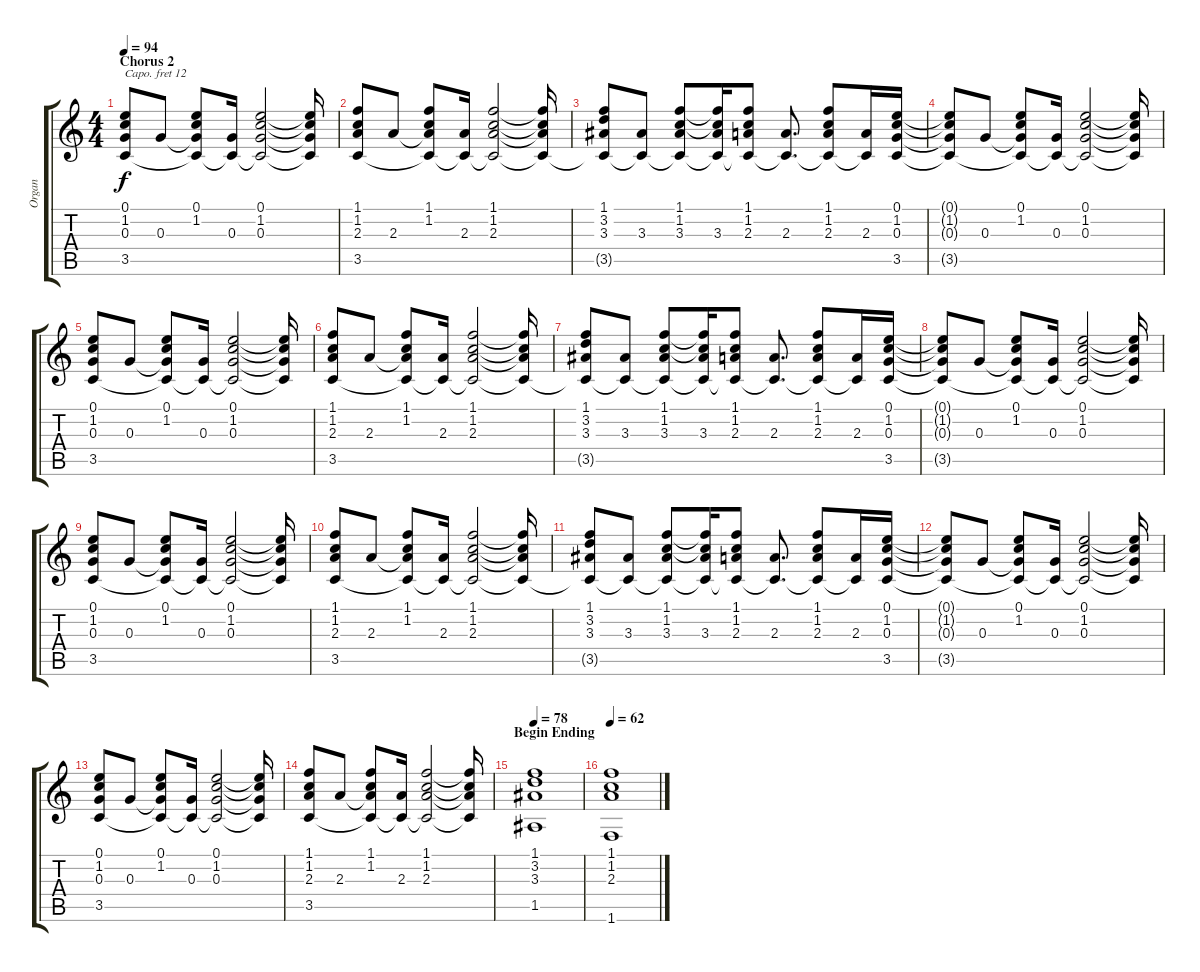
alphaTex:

\track ("Organ" "Organ") {instrument drawbarorgan}
\staff {score tabs}
\capo 12
\tuning (E4 B3 G3 D3 A2 E2) {hide}
\ts (4 4)
\section ("" "Chorus 2")
\tempo 94
\clef g2
\ks c
(0.1 1.2 0.3 3.5).8{dy f} 0.3.8 (0.1 1.2 0.3{t} 3.5{t}).8 (0.3 3.5{t}).16 (0.1 1.2 0.3 3.5{t}).2 (0.1{t} 1.2{t} 0.3{t} 3.5{t}).16 |
(1.1 1.2 2.3 3.5).8 2.3.8 (1.1 1.2 2.3{t} 3.5{t}).8 (2.3 3.5{t}).16 (1.1 1.2 2.3 3.5{t}).2 (1.1{t} 1.2{t} 2.3{t} 3.5{t}).16 |
(1.1 3.2 3.3 3.5{t}).8 (3.3 3.5{t}).8 (1.1 1.2 3.3 3.5{t}).8 (1.1{t} 1.2{t} 3.3 3.5{t}).16 (1.1 1.2 2.3 3.5{t}).8 (2.3 3.5{t}).8{d} (1.1 1.2 2.3 3.5{t}).8 (2.3 3.5{t}).16 (0.1 1.2 0.3 3.5).16 |
(0.1{t} 1.2{t} 0.3{t} 3.5{t}).8 0.3.8 (0.1 1.2 0.3{t} 3.5{t}).8 (0.3 3.5{t}).16 (0.1 1.2 0.3 3.5{t}).2 (0.1{t} 1.2{t} 0.3{t} 3.5{t}).16 |
(0.1 1.2 0.3 3.5).8 0.3.8 (0.1 1.2 0.3{t} 3.5{t}).8 (0.3 3.5{t}).16 (0.1 1.2 0.3 3.5{t}).2 (0.1{t} 1.2{t} 0.3{t} 3.5{t}).16 |
(1.1 1.2 2.3 3.5).8 2.3.8 (1.1 1.2 2.3{t} 3.5{t}).8 (2.3 3.5{t}).16 (1.1 1.2 2.3 3.5{t}).2 (1.1{t} 1.2{t} 2.3{t} 3.5{t}).16 |
(1.1 3.2 3.3 3.5{t}).8 (3.3 3.5{t}).8 (1.1 1.2 3.3 3.5{t}).8 (1.1{t} 1.2{t} 3.3 3.5{t}).16 (1.1 1.2 2.3 3.5{t}).8 (2.3 3.5{t}).8{d} (1.1 1.2 2.3 3.5{t}).8 (2.3 3.5{t}).16 (0.1 1.2 0.3 3.5).16 |
(0.1{t} 1.2{t} 0.3{t} 3.5{t}).8 0.3.8 (0.1 1.2 0.3{t} 3.5{t}).8 (0.3 3.5{t}).16 (0.1 1.2 0.3 3.5{t}).2 (0.1{t} 1.2{t} 0.3{t} 3.5{t}).16 |
(0.1 1.2 0.3 3.5).8 0.3.8 (0.1 1.2 0.3{t} 3.5{t}).8 (0.3 3.5{t}).16 (0.1 1.2 0.3 3.5{t}).2 (0.1{t} 1.2{t} 0.3{t} 3.5{t}).16 |
(1.1 1.2 2.3 3.5).8 2.3.8 (1.1 1.2 2.3{t} 3.5{t}).8 (2.3 3.5{t}).16 (1.1 1.2 2.3 3.5{t}).2 (1.1{t} 1.2{t} 2.3{t} 3.5{t}).16 |
(1.1 3.2 3.3 3.5{t}).8 (3.3 3.5{t}).8 (1.1 1.2 3.3 3.5{t}).8 (1.1{t} 1.2{t} 3.3 3.5{t}).16 (1.1 1.2 2.3 3.5{t}).8 (2.3 3.5{t}).8{d} (1.1 1.2 2.3 3.5{t}).8 (2.3 3.5{t}).16 (0.1 1.2 0.3 3.5).16 |
(0.1{t} 1.2{t} 0.3{t} 3.5{t}).8 0.3.8 (0.1 1.2 0.3{t} 3.5{t}).8 (0.3 3.5{t}).16 (0.1 1.2 0.3 3.5{t}).2 (0.1{t} 1.2{t} 0.3{t} 3.5{t}).16 |
(0.1 1.2 0.3 3.5).8 0.3.8 (0.1 1.2 0.3{t} 3.5{t}).8 (0.3 3.5{t}).16 (0.1 1.2 0.3 3.5{t}).2 (0.1{t} 1.2{t} 0.3{t} 3.5{t}).16 |
(1.1 1.2 2.3 3.5).8 2.3.8 (1.1 1.2 2.3{t} 3.5{t}).8 (2.3 3.5{t}).16 (1.1 1.2 2.3 3.5{t}).2 (1.1{t} 1.2{t} 2.3{t} 3.5{t}).16 |
\section ("" "Begin Ending")
\tempo 78
(1.1 3.2 3.3 1.5).1 |
\tempo 62
(1.1 1.2 2.3 1.6).1
